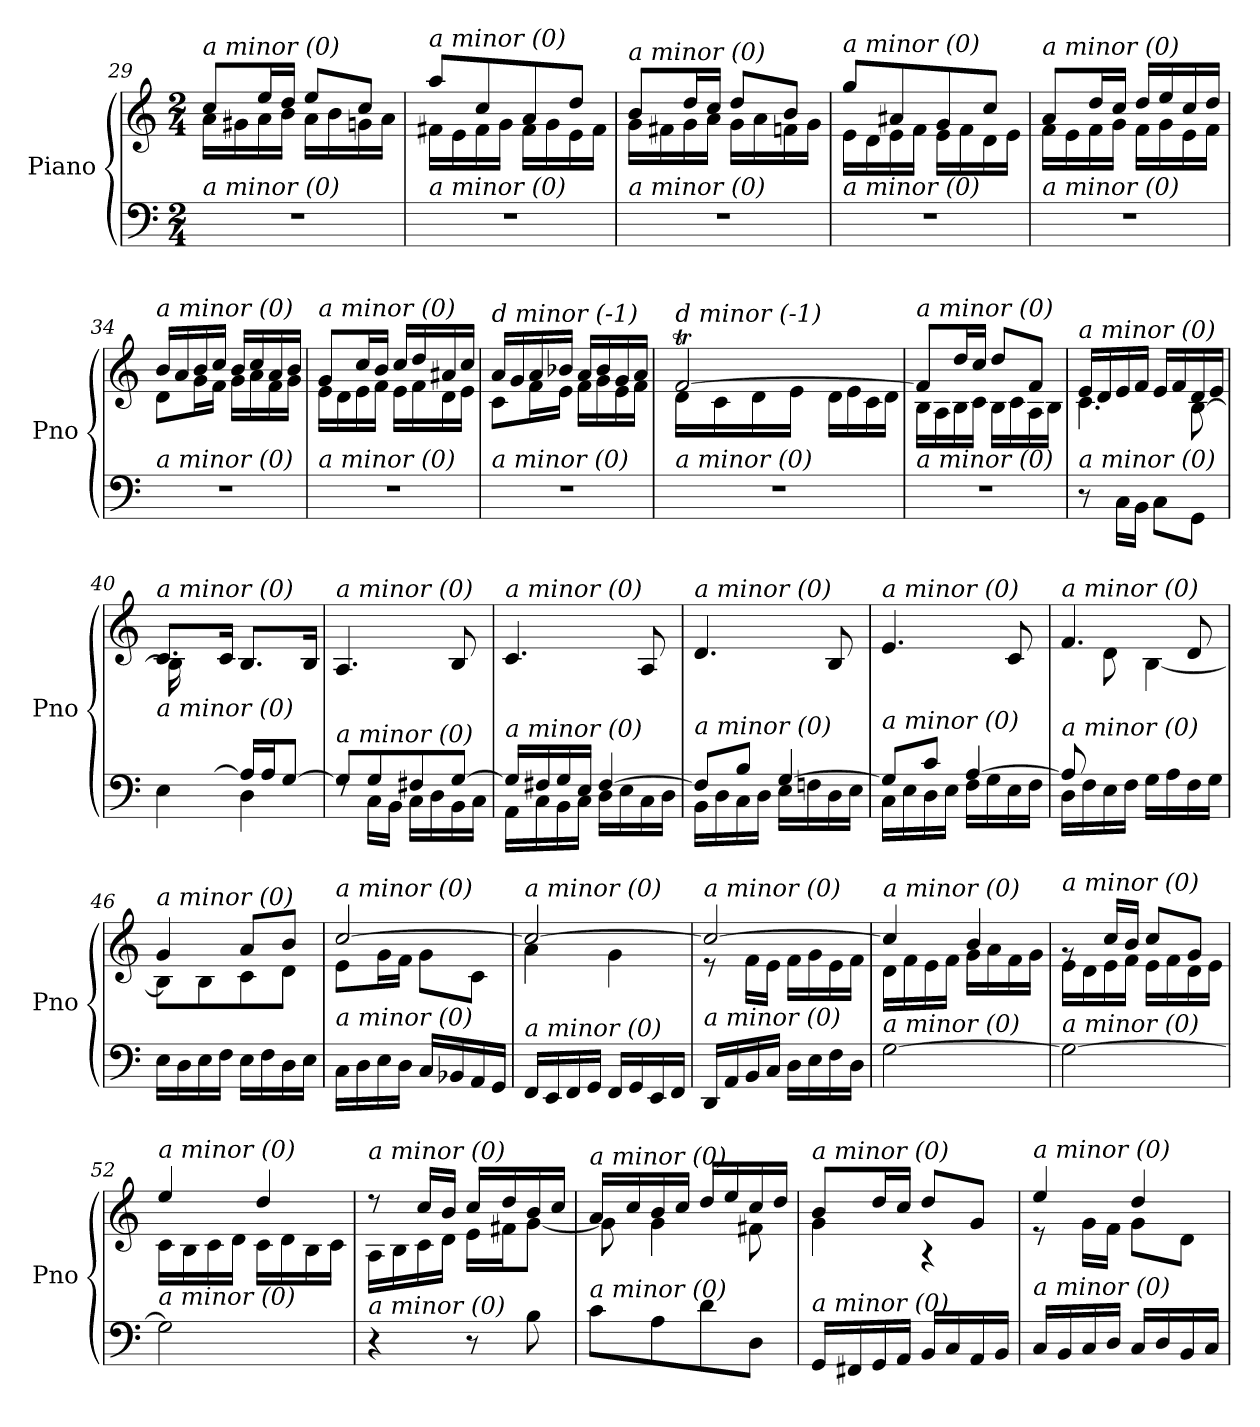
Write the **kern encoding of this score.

**kern	**kern
*part1	*part1
*staff2	*staff1
*I"Piano	*
*I'Pno	*
!!LO:PB:g=z
*clefF4	*clefG2
*k[]	*k[]
*M2/4	*M2/4
=29	=29
*	*^
!	!LO:TX:i:t=a minor (0)	!
!LO:TX:i:t=a minor (0)	!	!
2r	8cc/L	16a\LL
.	.	16g#X\
.	16ee/L	16a\
.	16dd/JJ	16b\JJ
.	8ee/L	16a\LL
.	.	16b\
.	8cc/J	16gn\
.	.	16a\JJ
=30	=30	=30
!	!LO:TX:i:t=a minor (0)	!
!LO:TX:i:t=a minor (0)	!	!
2r	8aa/L	16f#X\LL
.	.	16e\
.	8cc/	16f#\
.	.	16g\JJ
.	8a/	16f#\LL
.	.	16g\
.	8dd/J	16e\
.	.	16f#\JJ
=31	=31	=31
!	!LO:TX:i:t=a minor (0)	!
!LO:TX:i:t=a minor (0)	!	!
2r	8b/L	16g\LL
.	.	16f#X\
.	16dd/L	16g\
.	16cc/JJ	16a\JJ
.	8dd/L	16g\LL
.	.	16a\
.	8b/J	16fn\
.	.	16g\JJ
=32	=32	=32
!	!LO:TX:i:t=a minor (0)	!
!LO:TX:i:t=a minor (0)	!	!
2r	8gg/L	16e\LL
.	.	16d\
.	8a#Xi/	16e\
.	.	16f\JJ
.	8g/	16e\LL
.	.	16f\
.	8cc/J	16d\
.	.	16e\JJ
=33	=33	=33
!	!LO:TX:i:t=a minor (0)	!
!LO:TX:i:t=a minor (0)	!	!
2r	8a/L	16f\LL
.	.	16e\
.	16dd/L	16f\
.	16cc/JJ	16g\JJ
.	16dd/LL	16f\LL
.	16ee/	16g\
.	16cc/	16e\
.	16dd/JJ	16f\JJ
!!LO:LB:g=z	!!
=34	=34	=34
!	!LO:TX:i:t=a minor (0)	!
!LO:TX:i:t=a minor (0)	!	!
2r	16b/LL	8d\L
.	16a/	.
.	16b/	16g\L
.	16cc/JJ	16f\JJ
.	16b/LL	16g\LL
.	16cc/	16a\
.	16a/	16f\
.	16b/JJ	16g\JJ
=35	=35	=35
!	!LO:TX:i:t=a minor (0)	!
!LO:TX:i:t=a minor (0)	!	!
2r	8g/L	16e\LL
.	.	16d\
.	16cc/L	16e\
.	16b/JJ	16f\JJ
.	16cc/LL	16e\LL
.	16dd/	16f\
.	16a#Xi/	16d\
.	16cc/JJ	16e\JJ
=36	=36	=36
!	!LO:TX:i:t=d minor (-1)	!
!LO:TX:i:t=a minor (0)	!	!
2r	16a/LL	8c\L
.	16g/	.
.	16a/	16f\L
.	16b-X/JJ	16e\JJ
.	16a/LL	16f\LL
.	16b-/	16g\
.	16g/	16e\
.	16a/JJ	16f\JJ
=37	=37	=37
*	*	*^
!	!LO:TX:i:t=d minor (-1)	!	!
!LO:TX:i:t=a minor (0)	!	!	!
2r	[2fT/	16d\LL	32g!yy
.	.	.	32f!yy
.	.	16c\	32g!yy
.	.	.	32f!yy
.	.	16d\	32g!yy
.	.	.	32f!yy
.	.	16e\JJ	32g!yy
.	.	.	[32f!yy
.	.	16d\LL	4f!yy_
.	.	16e\	.
.	.	16c\	.
.	.	16d\JJ	.
=38	=38	=38	=38
*^	*	*	*
!	!	!LO:TX:i:t=a minor (0)	!	!
!LO:TX:i:t=a minor (0)	!	!	!	!
8ryy	2r	8f/L]	16B\LL	8fyy]
.	.	.	16A\	.
4.ryy	.	16dd/L	16B\	4.ryy
.	.	16cc/JJ	16c\JJ	.
.	.	8dd/L	16B\LL	.
.	.	.	16c\	.
.	.	8f/J	16A\	.
.	.	.	16B\JJ	.
=39	=39	=39	=39	=39
*	*^	*	*	*
!	!	!	!LO:TX:i:t=a minor (0)	!	!
!LO:TX:i:t=a minor (0)	!	!	!	!	!
4.ryy	4.ryy	8r	16e/LL	4.c\	4.ryy
.	.	.	16d/	.	.
.	.	16C\LL	16e/	.	.
.	.	16BB\JJ	16f/JJ	.	.
.	.	8C\L	16e/LL	.	.
.	.	.	16f/	.	.
8ryy	8ryy	8GG\J	16d/	8ryy	[8B\
.	.	.	16e/JJ	.	.
*	*v	*v	*	*	*
*	*	*	*v	*v
!!LO:LB:g=z
=40	=40	=40	=40
!	!	!LO:TX:i:t=a minor (0)	!
!LO:TX:i:t=a minor (0)	!	!	!
16ryy	4E\	8.c/L	16B\LL]
16B/J	.	.	4..ryy
[8A/J	.	.	.
.	.	16c/Jk	.
16A/LL]	4D\	8.B/L	.
16A/J	.	.	.
[8G/J	.	.	.
.	.	16B/Jk	.
*	*	*v	*v
=41	=41	=41
!	!	!LO:TX:i:t=a minor (0)
!LO:TX:i:t=a minor (0)	!	!
8G/L]	8rF	4.A/
8G/	16C\LL	.
.	16BB\JJ	.
8F#X/	16C\LL	.
.	16D\	.
[8G/J	16BB\	8B/
.	16C\JJ	.
=42	=42	=42
!	!	!LO:TX:i:t=a minor (0)
!LO:TX:i:t=a minor (0)	!	!
16G/LL]	16AA\LL	4.c/
16F#X/	16C\	.
16G/	16BB\	.
16E/JJ	16C\JJ	.
[4F#/	16D\LL	.
.	16E\	.
.	16C\	8A/
.	16D\JJ	.
=43	=43	=43
!	!	!LO:TX:i:t=a minor (0)
!LO:TX:i:t=a minor (0)	!	!
8F#/L]	16BB\LL	4.d/
.	16D\	.
8B/J	16C\	.
.	16D\JJ	.
[4G/	16E\LL	.
.	16Fn\	.
.	16D\	8B/
.	16E\JJ	.
=44	=44	=44
*	*^	*^
*	*	*	*	*^
!	!	!	!LO:TX:i:t=a minor (0)	!	!
!LO:TX:i:t=a minor (0)	!	!	!	!	!
4ryy	8G/L]	16C\LL	4.e/	4ryy	4ryy
.	.	16E\	.	.	.
.	8c/J	16D\	.	.	.
.	.	16E\JJ	.	.	.
[4A/	16F\LL	4ryy	.	4ryy	4ryy
.	16G\	.	.	.	.
.	16E\	.	8c/	.	.
.	16F\JJ	.	.	.	.
*	*v	*v	*	*	*
*	*	*	*v	*v
=45	=45	=45	=45
!	!	!LO:TX:i:t=a minor (0)	!
!LO:TX:i:t=a minor (0)	!	!	!
8A/L]	16D\LL	4.f/	8ryy
.	16F\	.	.
4.ryy	16E\	.	8d\J
.	16F\JJ	.	.
.	16G\LL	.	[4B\
.	16A\	.	.
.	16F\	8d/	.
.	16G\JJ	.	.
!!LO:LB:g=z	!!
=46	=46	=46	=46
!	!	!LO:TX:i:t=a minor (0)	!
!LO:TX:i:t=a minor (0)	!	!	!
*v	*v	*	*
16E\LL	4g/	8B\L]
16D\	.	.
16E\	.	8B\
16F\JJ	.	.
16E\LL	8a/L	8c\
16F\	.	.
16D\	8b/J	8d\J
16E\JJ	.	.
=47	=47	=47
!	!LO:TX:i:t=a minor (0)	!
!LO:TX:i:t=a minor (0)	!	!
16C\LL	[2cc/	8e\L
16D\	.	.
16E\	.	16g\L
16D\JJ	.	16f\JJ
16C/LL	.	8g\L
16BB-Xj/	.	.
16AA/	.	8c\J
16GG/JJ	.	.
=48	=48	=48
!	!LO:TX:i:t=a minor (0)	!
!LO:TX:i:t=a minor (0)	!	!
16FF/LL	2cc/_	4a\
16EE/	.	.
16FF/	.	.
16GG/JJ	.	.
16FF/LL	.	4g\
16GG/	.	.
16EE/	.	.
16FF/JJ	.	.
=49	=49	=49
!	!LO:TX:i:t=a minor (0)	!
!LO:TX:i:t=a minor (0)	!	!
16DD/LL	2cc/_	8r
16AA/	.	.
16BB/	.	16f\LL
16C/JJ	.	16e\JJ
16D\LL	.	16f\LL
16E\	.	16g\
16F\	.	16e\
16D\JJ	.	16f\JJ
=50	=50	=50
!	!LO:TX:i:t=a minor (0)	!
!LO:TX:i:t=a minor (0)	!	!
[2G\	4cc/]	16d\LL
.	.	16f\
.	.	16e\
.	.	16f\JJ
.	4b/	16g\LL
.	.	16a\
.	.	16f\
.	.	16g\JJ
=51	=51	=51
!	!LO:TX:i:t=a minor (0)	!
!LO:TX:i:t=a minor (0)	!	!
2G\_	8rg	16e\LL
.	.	16d\
.	16cc/LL	16e\
.	16b/JJ	16f\JJ
.	8cc/L	16e\LL
.	.	16f\
.	8g/J	16d\
.	.	16e\JJ
!!LO:LB:g=z	!!
=52	=52	=52
!	!LO:TX:i:t=a minor (0)	!
!LO:TX:i:t=a minor (0)	!	!
2G\]	4ee/	16c\LL
.	.	16B\
.	.	16c\
.	.	16d\JJ
.	4dd/	16c\LL
.	.	16d\
.	.	16B\
.	.	16c\JJ
=53	=53	=53
!	!LO:TX:i:t=a minor (0)	!
!LO:TX:i:t=a minor (0)	!	!
4r	8r	16A\LL
.	.	16B\
.	16cc/LL	16c\
.	16b/JJ	16d\JJ
8r	16cc/LL	16e\LL
.	16dd/	16f#X\J
8B\	16b/	[8g\J
.	16cc/JJ	.
=54	=54	=54
!	!LO:TX:i:t=a minor (0)	!
!LO:TX:i:t=a minor (0)	!	!
8c\L	16a/LL	8g\]
.	16cc/	.
8A\	16b/	4g\
.	16cc/JJ	.
8d\	16dd/LL	.
.	16ee/	.
8D\J	16cc/	8f#X\
.	16dd/JJ	.
=55	=55	=55
!	!LO:TX:i:t=a minor (0)	!
!LO:TX:i:t=a minor (0)	!	!
16GG/LL	8b/L	4g\
16FF#X/	.	.
16GG/	16dd/L	.
16AA/JJ	16cc/JJ	.
16BB/LL	8dd/L	4r
16C/	.	.
16AA/	8g/J	.
16BB/JJ	.	.
=56	=56	=56
!	!LO:TX:i:t=a minor (0)	!
!LO:TX:i:t=a minor (0)	!	!
16C/LL	4ee/	8r
16BB/	.	.
16C/	.	16g\LL
16D/JJ	.	16f\JJ
16C/LL	4dd/	8g\L
16D/	.	.
16BB/	.	8d\J
16C/JJ	.	.
*	*v	*v
=	=
*-	*-
